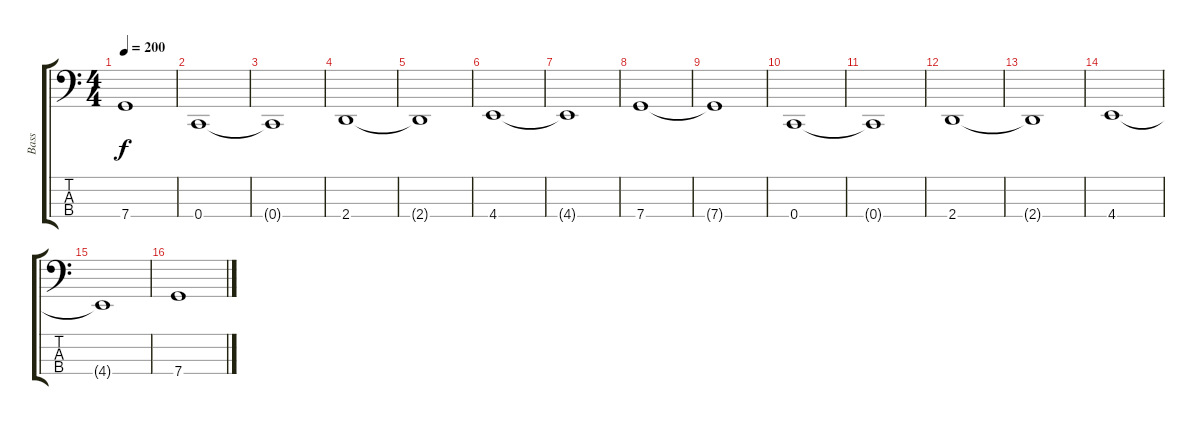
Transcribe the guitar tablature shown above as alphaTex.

\track ("Bass" "Bass") {instrument electricbassfinger}
\staff {score tabs}
\tuning (F2 C2 G1 C1) {hide}
\ts (4 4)
\tempo 200
\clef f4
\ks c
7.4{t}.1{dy f} |
0.4.1 |
0.4{t}.1 |
2.4.1 |
2.4{t}.1 |
4.4.1 |
4.4{t}.1 |
7.4.1 |
7.4{t}.1 |
0.4.1 |
0.4{t}.1 |
2.4.1 |
2.4{t}.1 |
4.4.1 |
4.4{t}.1 |
7.4.1
